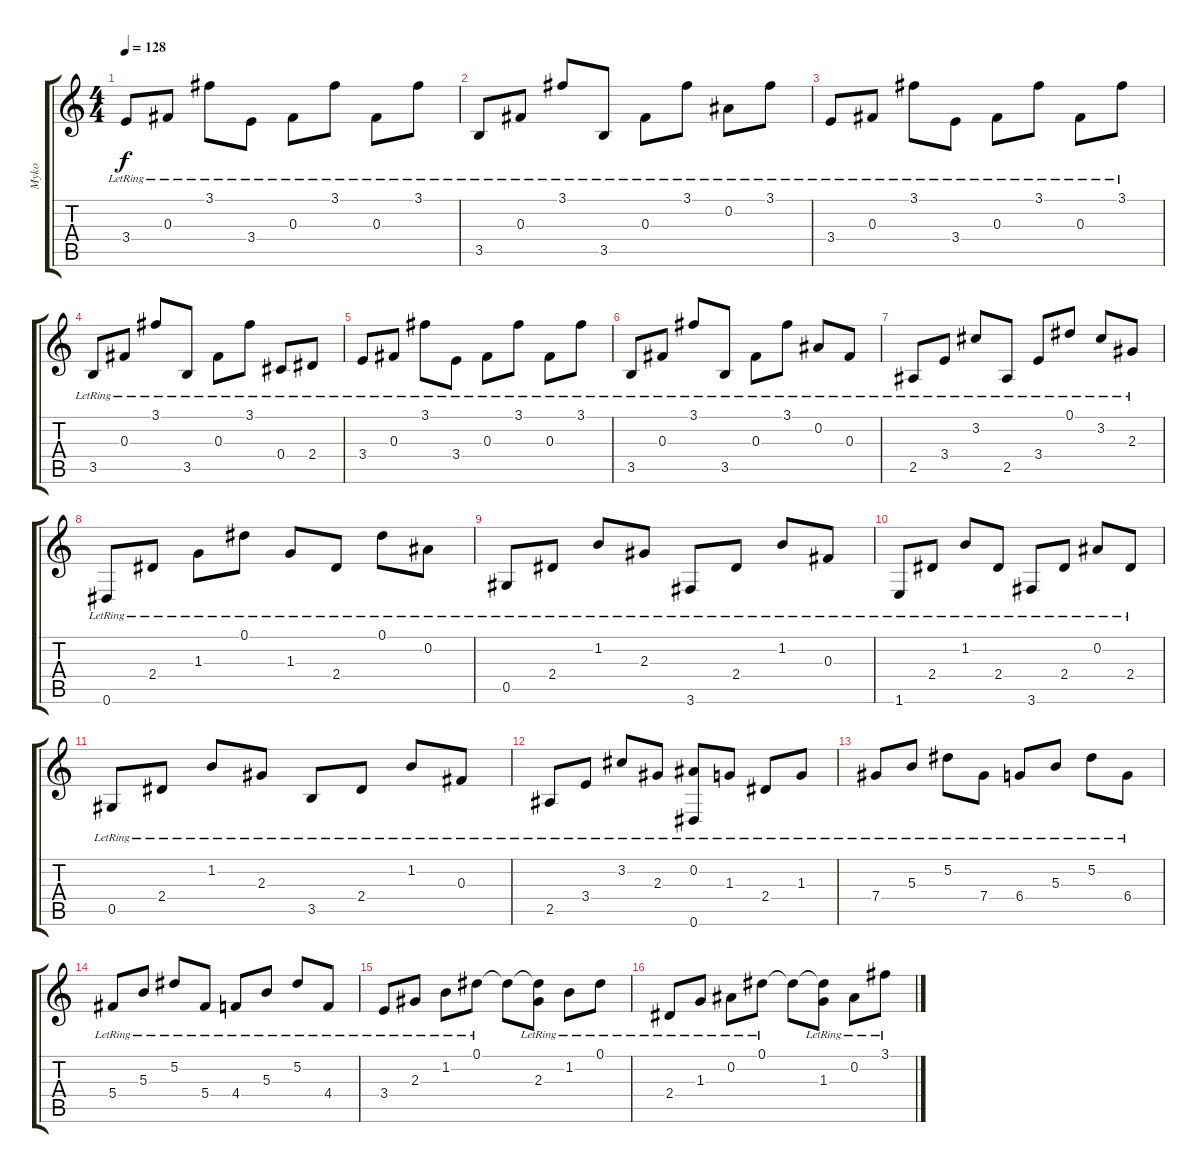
\track ("Myko" "Myko") {instrument acousticguitarsteel}
\staff {score tabs}
\tuning (Eb4 Bb3 Gb3 Db3 Ab2 Eb2) {hide}
\ts (4 4)
\tempo 128
\clef g2
\ks c
3.4{lr}.8{dy f} 0.3{lr}.8 3.1{lr}.8 3.4{lr}.8 0.3{lr}.8 3.1{lr}.8 0.3{lr}.8 3.1{lr}.8 |
3.5{lr}.8 0.3{lr}.8 3.1{lr}.8 3.5{lr}.8 0.3{lr}.8 3.1{lr}.8 0.2{lr}.8 3.1{lr}.8 |
3.4{lr}.8 0.3{lr}.8 3.1{lr}.8 3.4{lr}.8 0.3{lr}.8 3.1{lr}.8 0.3{lr}.8 3.1{lr}.8 |
3.5{lr}.8 0.3{lr}.8 3.1{lr}.8 3.5{lr}.8 0.3{lr}.8 3.1{lr}.8 0.4{lr}.8 2.4{lr}.8 |
3.4{lr}.8 0.3{lr}.8 3.1{lr}.8 3.4{lr}.8 0.3{lr}.8 3.1{lr}.8 0.3{lr}.8 3.1{lr}.8 |
3.5{lr}.8 0.3{lr}.8 3.1{lr}.8 3.5{lr}.8 0.3{lr}.8 3.1{lr}.8 0.2{lr}.8 0.3{lr}.8 |
2.5{lr}.8 3.4{lr}.8 3.2{lr}.8 2.5{lr}.8 3.4{lr}.8 0.1{lr}.8 3.2{lr}.8 2.3{lr}.8 |
0.6{lr}.8 2.4{lr}.8 1.3{lr}.8 0.1{lr}.8 1.3{lr}.8 2.4{lr}.8 0.1{lr}.8 0.2{lr}.8 |
0.5{lr}.8 2.4{lr}.8 1.2{lr}.8 2.3{lr}.8 3.6{lr}.8 2.4{lr}.8 1.2{lr}.8 0.3{lr}.8 |
1.6{lr}.8 2.4{lr}.8 1.2{lr}.8 2.4{lr}.8 3.6{lr}.8 2.4{lr}.8 0.2{lr}.8 2.4{lr}.8 |
0.5{lr}.8 2.4{lr}.8 1.2{lr}.8 2.3{lr}.8 3.5{lr}.8 2.4{lr}.8 1.2{lr}.8 0.3{lr}.8 |
2.5{lr}.8 3.4{lr}.8 3.2{lr}.8 2.3{lr}.8 (0.2{lr} 0.6{lr}).8 1.3{lr}.8 2.4{lr}.8 1.3{lr}.8 |
7.4{lr}.8 5.3{lr}.8 5.2{lr}.8 7.4{lr}.8 6.4{lr}.8 5.3{lr}.8 5.2{lr}.8 6.4{lr}.8 |
5.4{lr}.8 5.3{lr}.8 5.2{lr}.8 5.4{lr}.8 4.4{lr}.8 5.3{lr}.8 5.2{lr}.8 4.4{lr}.8 |
3.4{lr}.8 2.3{lr}.8 1.2{lr}.8 0.1{lr}.8 0.1{t}.8 (0.1{t} 2.3{lr}).8 1.2{lr}.8 0.1{lr}.8 |
2.4{lr}.8 1.3{lr}.8 0.2{lr}.8 0.1{lr}.8 0.1{t}.8 (0.1{t} 1.3{lr}).8 0.2{lr}.8 3.1{lr}.8
